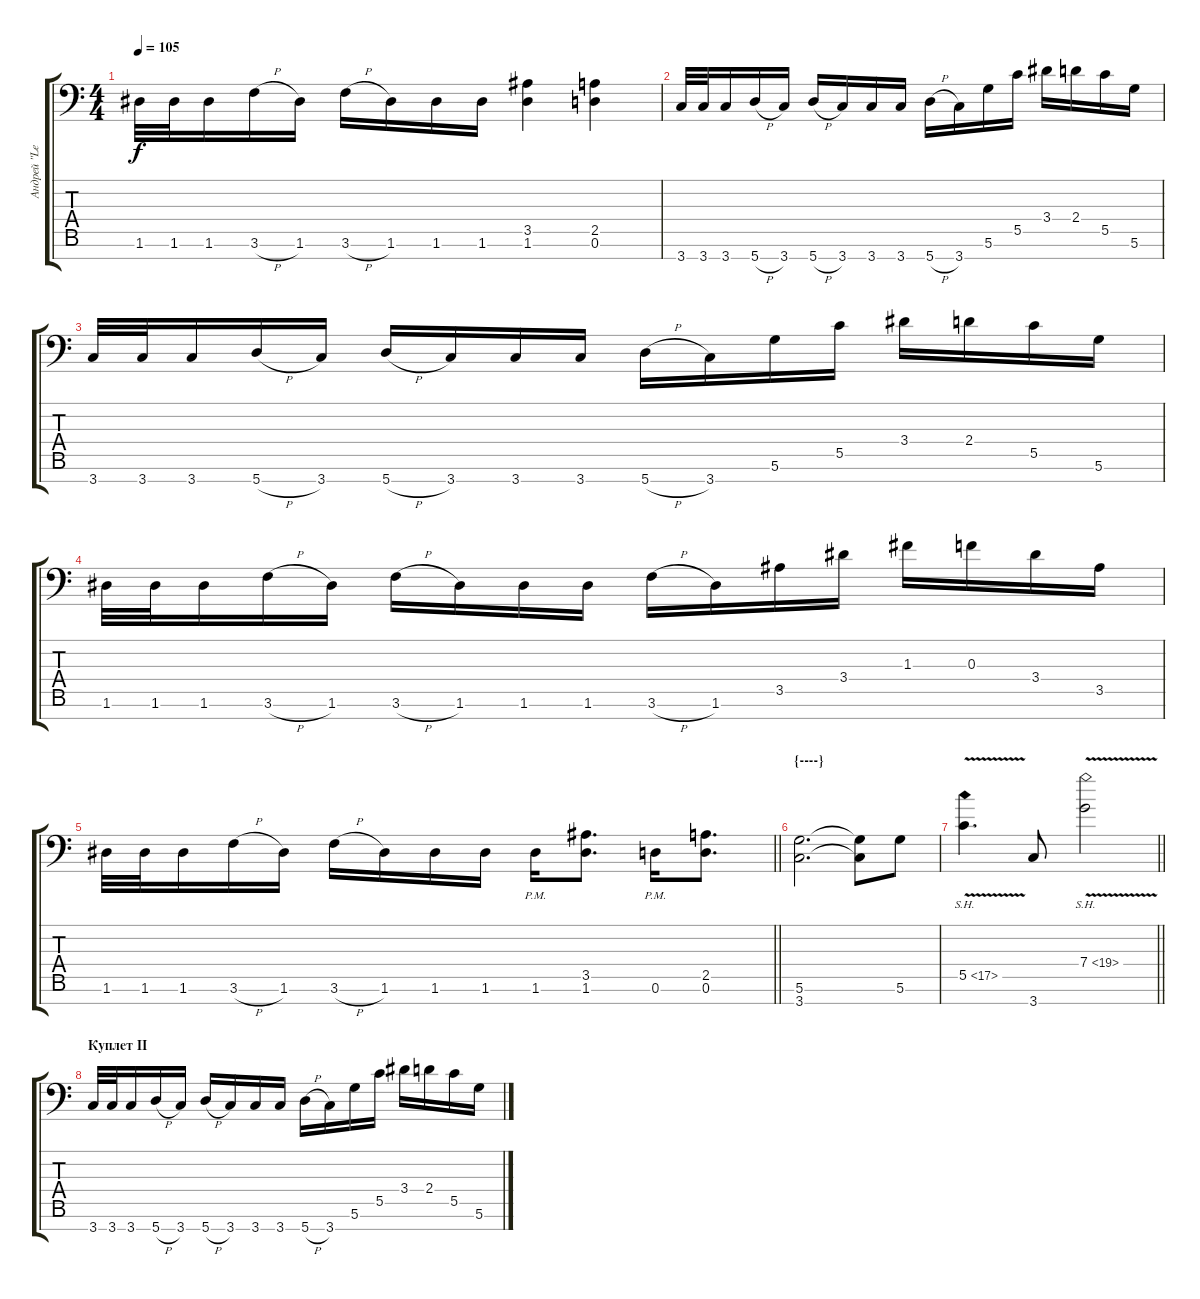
\track ("Андрей \"Leo\" Леонтьев" "Андрей \"Le") {instrument overdrivenguitar}
\staff {score tabs}
\tuning (D4 A3 F3 C3 G2 D2 A1) {hide}
\ts (4 4)
\tempo 105
\clef f4
\ks c
1.6.32{dy f} 1.6.32 1.6.16 3.6{h}.16 1.6.16 3.6{h}.16 1.6.16 1.6.16 1.6.16 (3.5 1.6).4 (2.5 0.6).4 |
3.7.32 3.7.32 3.7.16 5.7{h}.16 3.7.16 5.7{h}.16 3.7.16 3.7.16 3.7.16 5.7{h}.16 3.7.16 5.6.16 5.5.16 3.4.16 2.4.16 5.5.16 5.6.16 |
3.7.32 3.7.32 3.7.16 5.7{h}.16 3.7.16 5.7{h}.16 3.7.16 3.7.16 3.7.16 5.7{h}.16 3.7.16 5.6.16 5.5.16 3.4.16 2.4.16 5.5.16 5.6.16 |
1.6.32 1.6.32 1.6.16 3.6{h}.16 1.6.16 3.6{h}.16 1.6.16 1.6.16 1.6.16 3.6{h}.16 1.6.16 3.5.16 3.4.16 1.3.16 0.3.16 3.4.16 3.5.16 |
\barLineRight lightlight
1.6.32 1.6.32 1.6.16 3.6{h}.16 1.6.16 3.6{h}.16 1.6.16 1.6.16 1.6.16 1.6{pm}.16 (3.5 1.6).8{d} 0.6{pm}.16 (2.5 0.6).8{d} |
\section ("" "{----}")
(5.6 3.7).2{d} (5.6{t} 3.7{t}).8 5.6.8{instrument guitarharmonics} |
\barLineRight lightlight
5.5{sh 12 v}.4{d instrument overdrivenguitar} 3.7.8 7.4{sh 12 v}.2 |
\section ("" "Куплет II")
3.7.32 3.7.32 3.7.16 5.7{h}.16 3.7.16 5.7{h}.16 3.7.16 3.7.16 3.7.16 5.7{h}.16 3.7.16 5.6.16 5.5.16 3.4.16 2.4.16 5.5.16 5.6.16
